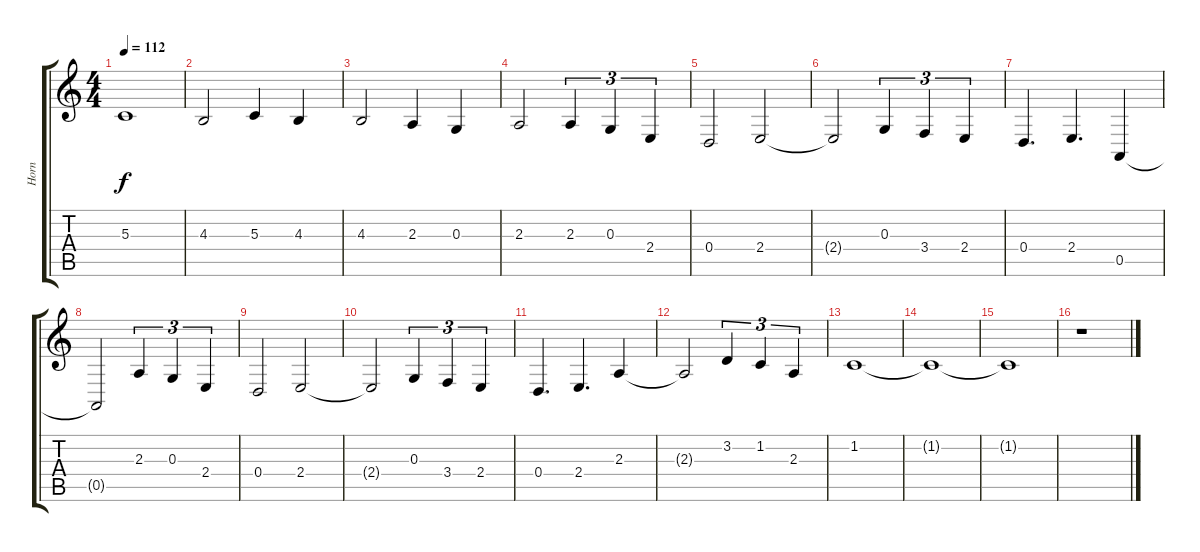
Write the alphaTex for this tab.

\track ("Horn" "Horn") {instrument sopranosax}
\staff {score tabs}
\tuning (E4 B3 G3 D3 A2 E2) {hide}
\ts (4 4)
\tempo 112
\clef g2
\ks c
5.3.1{dy f} |
4.3.2 5.3.4 4.3.4 |
4.3.2 2.3.4 0.3.4 |
2.3.2 2.3.4{tu (3 2)} 0.3.4{tu (3 2)} 2.4.4{tu (3 2)} |
0.4.2 2.4.2 |
2.4{t}.2 0.3.4{tu (3 2)} 3.4.4{tu (3 2)} 2.4.4{tu (3 2)} |
0.4.4{d} 2.4.4{d} 0.5.4 |
0.5{t}.2 2.3.4{tu (3 2)} 0.3.4{tu (3 2)} 2.4.4{tu (3 2)} |
0.4.2 2.4.2 |
2.4{t}.2 0.3.4{tu (3 2)} 3.4.4{tu (3 2)} 2.4.4{tu (3 2)} |
0.4.4{d} 2.4.4{d} 2.3.4 |
2.3{t}.2 3.2.4{tu (3 2)} 1.2.4{tu (3 2)} 2.3.4{tu (3 2)} |
1.2.1 |
1.2{t}.1 |
1.2{t}.1 |
r.1
